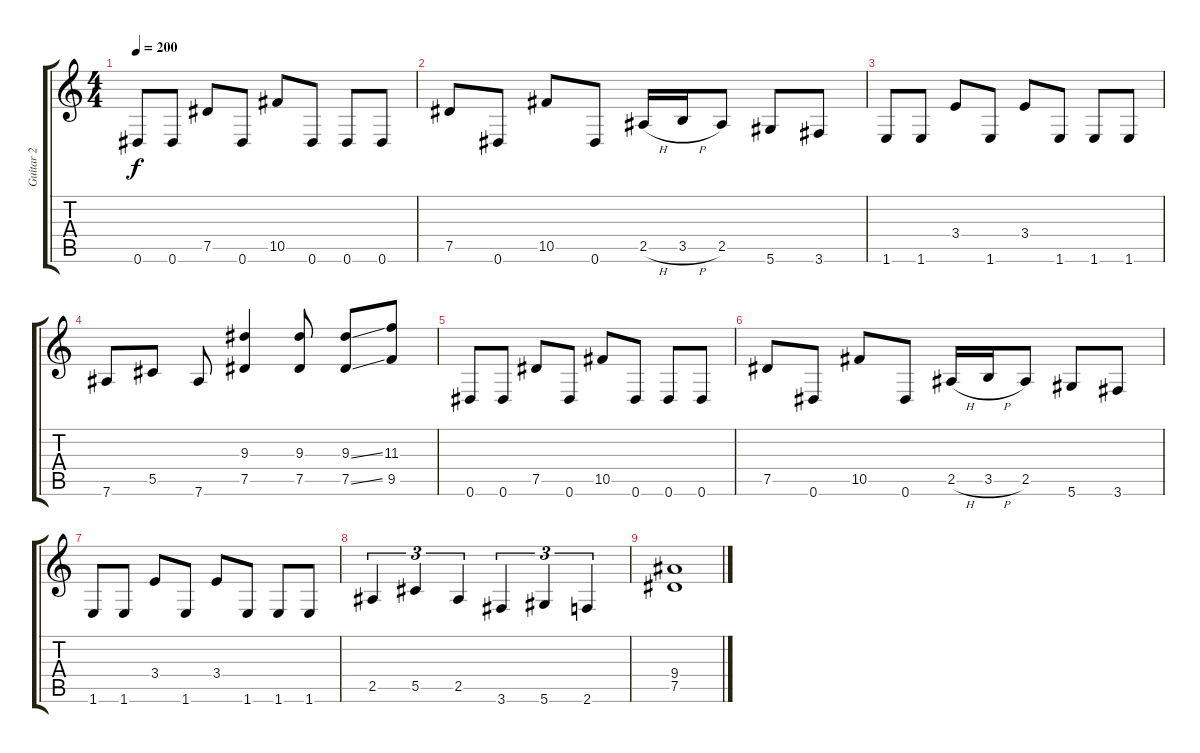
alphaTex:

\track ("Guitar 2" "Guitar 2") {instrument overdrivenguitar}
\staff {score tabs}
\tuning (Eb4 Bb3 Gb3 Db3 Ab2 Eb2) {hide}
\ts (4 4)
\tempo 200
\clef g2
\ks c
0.6.8{dy f} 0.6.8 7.5.8 0.6.8 10.5.8 0.6.8 0.6.8 0.6.8 |
7.5.8 0.6.8 10.5.8 0.6.8 2.5{h}.16 3.5{h}.16 2.5.8 5.6.8 3.6.8 |
1.6.8 1.6.8 3.4.8 1.6.8 3.4.8 1.6.8 1.6.8 1.6.8 |
7.6.8 5.5.8 7.6.8 (9.3 7.5).4 (9.3 7.5).8 (9.3{ss} 7.5{ss}).8 (11.3 9.5).8 |
0.6.8 0.6.8 7.5.8 0.6.8 10.5.8 0.6.8 0.6.8 0.6.8 |
7.5.8 0.6.8 10.5.8 0.6.8 2.5{h}.16 3.5{h}.16 2.5.8 5.6.8 3.6.8 |
1.6.8 1.6.8 3.4.8 1.6.8 3.4.8 1.6.8 1.6.8 1.6.8 |
2.5.4{tu (3 2)} 5.5.4{tu (3 2)} 2.5.4{tu (3 2)} 3.6.4{tu (3 2)} 5.6.4{tu (3 2)} 2.6.4{tu (3 2)} |
(9.4 7.5).1
